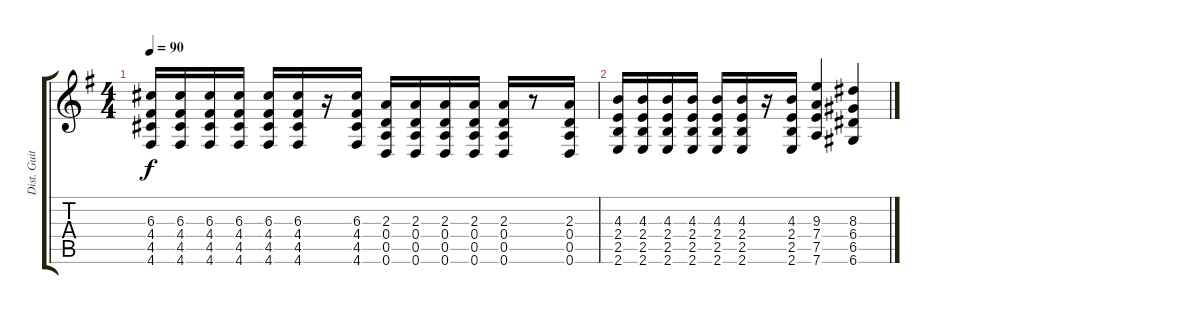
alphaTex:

\track ("Dist. Guitar 1" "Dist. Guit") {instrument distortionguitar}
\staff {score tabs}
\tuning (E4 B3 G3 D3 A2 D2) {hide}
\ts (4 4)
\tempo 90
\clef g2
\ks g
(6.3 4.4 4.5 4.6).16{dy f} (6.3 4.4 4.5 4.6).16 (6.3 4.4 4.5 4.6).16 (6.3 4.4 4.5 4.6).16 (6.3 4.4 4.5 4.6).16 (6.3 4.4 4.5 4.6).16 r.16 (6.3 4.4 4.5 4.6).16 (2.3 0.4 0.5 0.6).16 (2.3 0.4 0.5 0.6).16 (2.3 0.4 0.5 0.6).16 (2.3 0.4 0.5 0.6).16 (2.3 0.4 0.5 0.6).16 r.8 (2.3 0.4 0.5 0.6).16 |
(4.3 2.4 2.5 2.6).16 (4.3 2.4 2.5 2.6).16 (4.3 2.4 2.5 2.6).16 (4.3 2.4 2.5 2.6).16 (4.3 2.4 2.5 2.6).16 (4.3 2.4 2.5 2.6).16 r.16 (4.3 2.4 2.5 2.6).16 (9.3 7.4 7.5 7.6).4 (8.3 6.4 6.5 6.6).4
